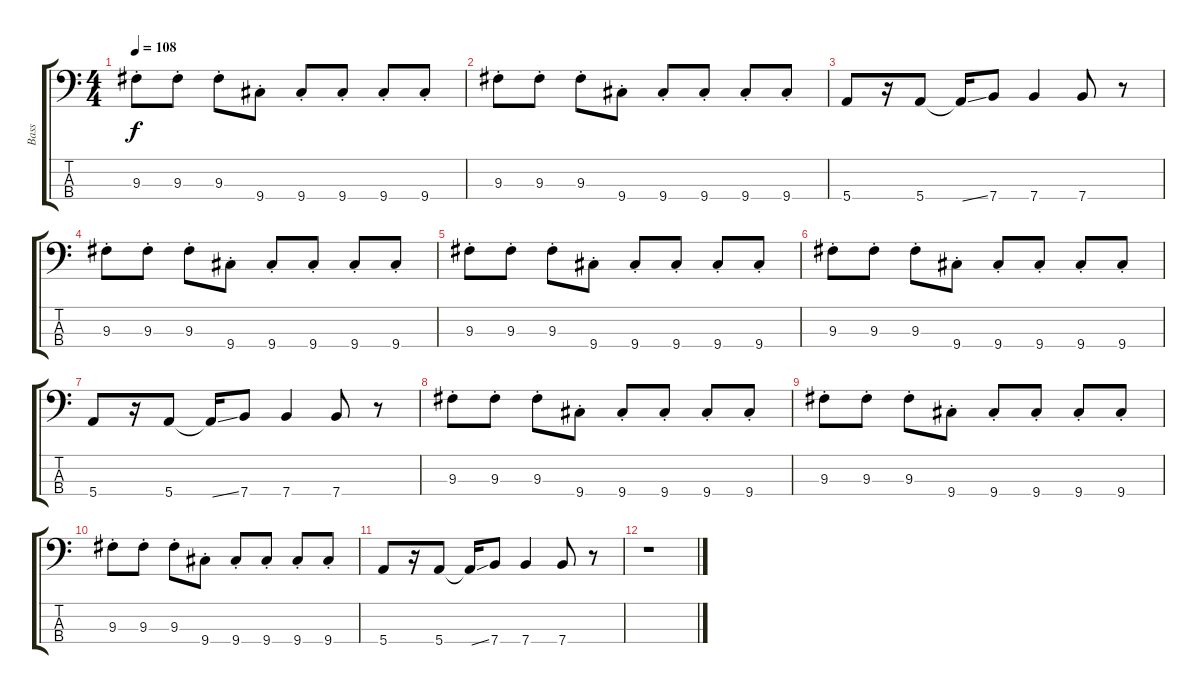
\track ("Bass" "Bass") {instrument electricbassfinger}
\staff {score tabs}
\tuning (G2 D2 A1 E1) {hide}
\ts (4 4)
\tempo 108
\clef f4
\ks c
9.3{st}.8{dy f} 9.3{st}.8 9.3{st}.8 9.4{st}.8 9.4{st}.8 9.4{st}.8 9.4{st}.8 9.4{st}.8 |
9.3{st}.8 9.3{st}.8 9.3{st}.8 9.4{st}.8 9.4{st}.8 9.4{st}.8 9.4{st}.8 9.4{st}.8 |
5.4.8 r.16 5.4.8 5.4{ss t}.16 7.4.8 7.4.4 7.4.8 r.8 |
9.3{st}.8 9.3{st}.8 9.3{st}.8 9.4{st}.8 9.4{st}.8 9.4{st}.8 9.4{st}.8 9.4{st}.8 |
9.3{st}.8 9.3{st}.8 9.3{st}.8 9.4{st}.8 9.4{st}.8 9.4{st}.8 9.4{st}.8 9.4{st}.8 |
9.3{st}.8 9.3{st}.8 9.3{st}.8 9.4{st}.8 9.4{st}.8 9.4{st}.8 9.4{st}.8 9.4{st}.8 |
5.4.8 r.16 5.4.8 5.4{ss t}.16 7.4.8 7.4.4 7.4.8 r.8 |
9.3{st}.8 9.3{st}.8 9.3{st}.8 9.4{st}.8 9.4{st}.8 9.4{st}.8 9.4{st}.8 9.4{st}.8 |
9.3{st}.8 9.3{st}.8 9.3{st}.8 9.4{st}.8 9.4{st}.8 9.4{st}.8 9.4{st}.8 9.4{st}.8 |
9.3{st}.8 9.3{st}.8 9.3{st}.8 9.4{st}.8 9.4{st}.8 9.4{st}.8 9.4{st}.8 9.4{st}.8 |
5.4.8 r.16 5.4.8 5.4{ss t}.16 7.4.8 7.4.4 7.4.8 r.8 |
r.1
